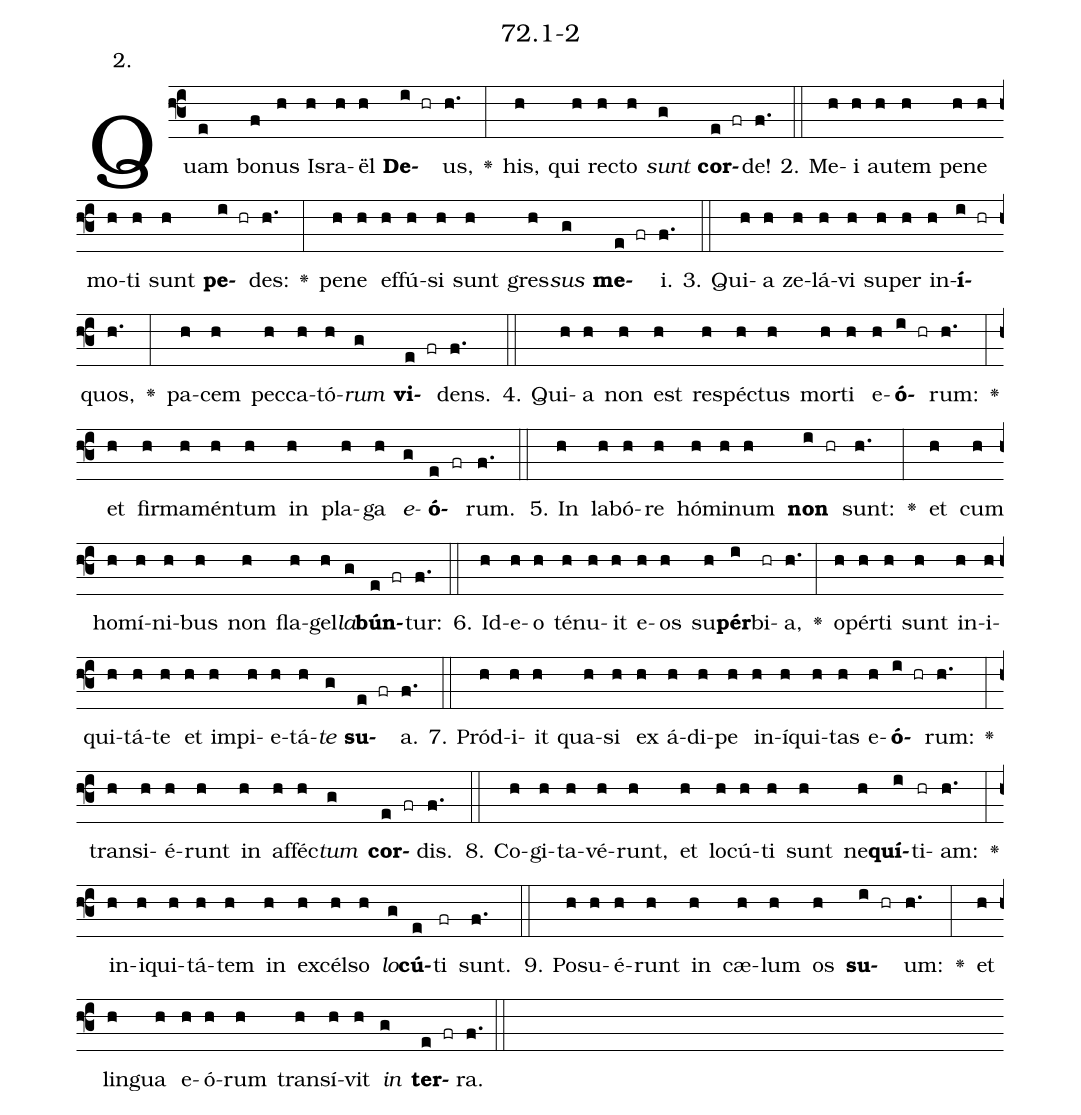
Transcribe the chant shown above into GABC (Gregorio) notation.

name: 72.1-2;
annotation: 2.;
%%
(f3)Quam(e) bo(f)nus(h) Is(h)ra(h)ël(h) <b>De</b>(i hr)us,(h.) <v>\greheightstar</v>(:) his,(h) qui(h) rec(h)to(h) <i>sunt</i>(g) <b>cor</b>(e fr)de!(f.) (::)
2. Me(h)i(h) au(h)tem(h) pe(h)ne(h) mo(h)ti(h) sunt(h) <b>pe</b>(i hr)des:(h.) <v>\greheightstar</v>(:) pe(h)ne(h) ef(h)fú(h)si(h) sunt(h) gres(h)<i>sus</i>(g) <b>me</b>(e fr)i.(f.) (::)
3. Qui(h)a(h) ze(h)lá(h)vi(h) su(h)per(h) in(h)<b>í</b>(i hr)quos,(h.) <v>\greheightstar</v>(:) pa(h)cem(h) pec(h)ca(h)tó(h)<i>rum</i>(g) <b>vi</b>(e fr)dens.(f.) (::)
4. Qui(h)a(h) non(h) est(h) re(h)spéc(h)tus(h) mor(h)ti(h) e(h)<b>ó</b>(i hr)rum:(h.) <v>\greheightstar</v>(:) et(h) fir(h)ma(h)mén(h)tum(h) in(h) pla(h)ga(h) <i>e</i>(g)<b>ó</b>(e fr)rum.(f.) (::)
5. In(h) la(h)bó(h)re(h) hó(h)mi(h)num(h) <b>non</b>(i hr) sunt:(h.) <v>\greheightstar</v>(:) et(h) cum(h) ho(h)mí(h)ni(h)bus(h) non(h) fla(h)gel(h)<i>la</i>(g)<b>bún</b>(e fr)tur:(f.) (::)
6. Id(h)e(h)o(h) té(h)nu(h)it(h) e(h)os(h) su(h)<b>pér</b>(i)bi(hr)a,(h.) <v>\greheightstar</v>(:) o(h)pér(h)ti(h) sunt(h) in(h)i(h)qui(h)tá(h)te(h) et(h) im(h)pi(h)e(h)tá(h)<i>te</i>(g) <b>su</b>(e fr)a.(f.) (::)
7. Pród(h)i(h)it(h) qua(h)si(h) ex(h) á(h)di(h)pe(h) in(h)í(h)qui(h)tas(h) e(h)<b>ó</b>(i hr)rum:(h.) <v>\greheightstar</v>(:) trans(h)i(h)é(h)runt(h) in(h) af(h)féc(h)<i>tum</i>(g) <b>cor</b>(e fr)dis.(f.) (::)
8. Co(h)gi(h)ta(h)vé(h)runt,(h) et(h) lo(h)cú(h)ti(h) sunt(h) ne(h)<b>quí</b>(i)ti(hr)am:(h.) <v>\greheightstar</v>(:) in(h)i(h)qui(h)tá(h)tem(h) in(h) ex(h)cél(h)so(h) <i>lo</i>(g)<b>cú</b>(e)ti(fr) sunt.(f.) (::)
9. Po(h)su(h)é(h)runt(h) in(h) cæ(h)lum(h) os(h) <b>su</b>(i hr)um:(h.) <v>\greheightstar</v>(:) et(h) lin(h)gua(h) e(h)ó(h)rum(h) trans(h)í(h)vit(h) <i>in</i>(g) <b>ter</b>(e fr)ra.(f.) (::)
